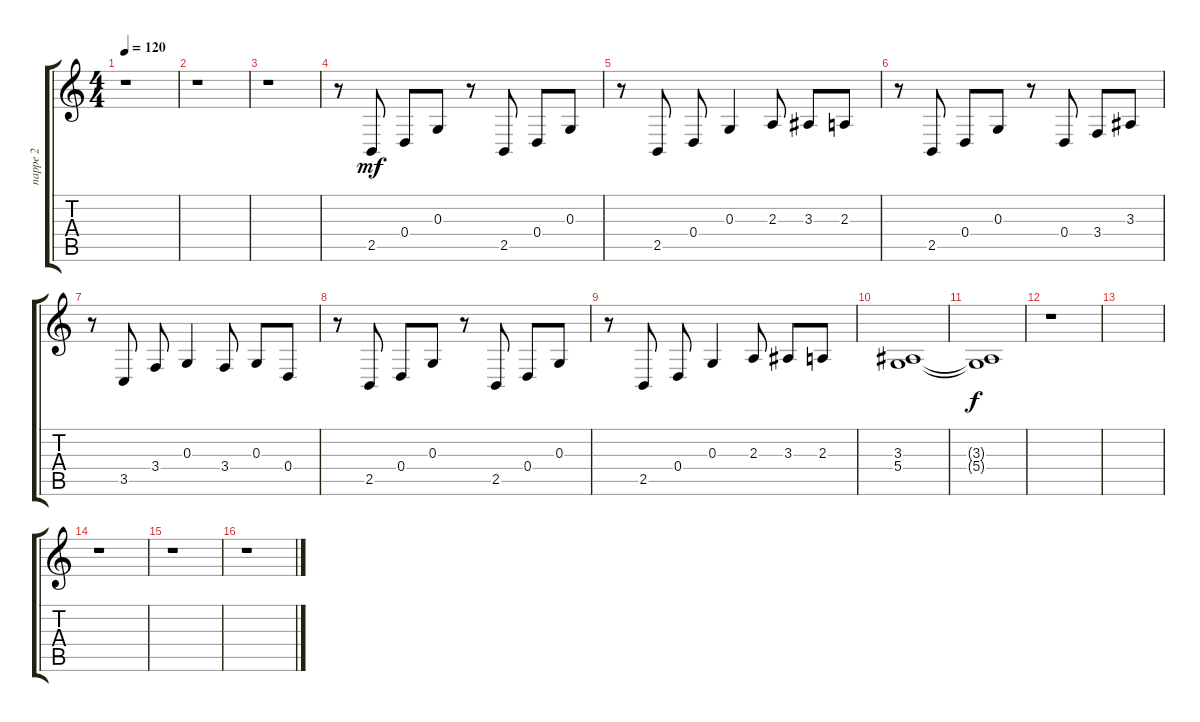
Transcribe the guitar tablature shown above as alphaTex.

\track ("nappe 2" "nappe 2") {instrument stringensemble1}
\staff {score tabs}
\tuning (E4 B3 G3 D3 A2 E2) {hide}
\ts (4 4)
\tempo 120
\clef g2
\ks c
r.1{dy mf} |
r.1 |
r.1 |
r.8 2.5.8 0.4.8 0.3.8 r.8 2.5.8 0.4.8 0.3.8 |
r.8 2.5.8 0.4.8 0.3.4 2.3.8 3.3.8 2.3.8 |
r.8 2.5.8 0.4.8 0.3.8 r.8 0.4.8 3.4.8 3.3.8 |
r.8 3.5.8 3.4.8 0.3.4 3.4.8 0.3.8 0.4.8 |
r.8 2.5.8 0.4.8 0.3.8 r.8 2.5.8 0.4.8 0.3.8 |
r.8 2.5.8 0.4.8 0.3.4 2.3.8 3.3.8 2.3.8 |
(3.3 5.4).1 |
(3.3{t} 5.4{t}).1{dy f} |
r.1 |
|
r.1 |
r.1 |
r.1
